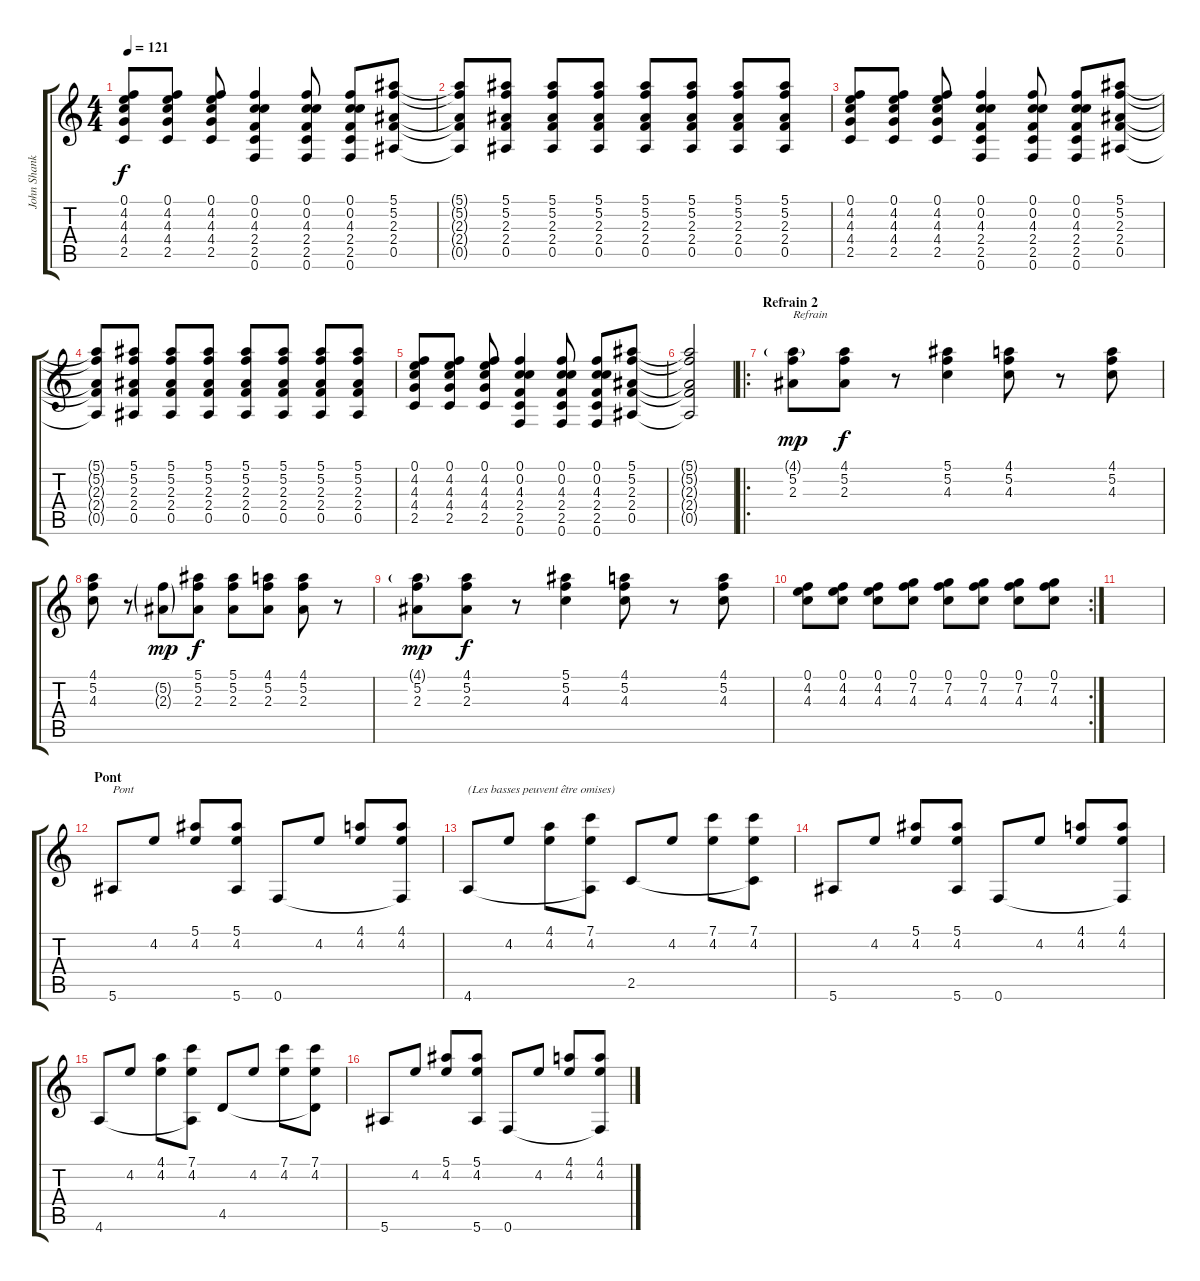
\track ("John Shanks - guitare clean" "John Shank") {instrument electricguitarclean}
\staff {score tabs}
\tuning (F4 C4 Ab3 Eb3 Bb2 F2) {hide}
\ts (4 4)
\tempo 121
\clef g2
\ks c
(0.1 4.2 4.3 4.4 2.5).8{dy f} (0.1 4.2 4.3 4.4 2.5).8 (0.1 4.2 4.3 4.4 2.5).8 (0.1 0.2 4.3 2.4 2.5 0.6).4 (0.1 0.2 4.3 2.4 2.5 0.6).8 (0.1 0.2 4.3 2.4 2.5 0.6).8 (5.1 5.2 2.3 2.4 0.5).8 |
(5.1{t} 5.2{t} 2.3{t} 2.4{t} 0.5{t}).8 (5.1 5.2 2.3 2.4 0.5).8 (5.1 5.2 2.3 2.4 0.5).8 (5.1 5.2 2.3 2.4 0.5).8 (5.1 5.2 2.3 2.4 0.5).8 (5.1 5.2 2.3 2.4 0.5).8 (5.1 5.2 2.3 2.4 0.5).8 (5.1 5.2 2.3 2.4 0.5).8 |
(0.1 4.2 4.3 4.4 2.5).8 (0.1 4.2 4.3 4.4 2.5).8 (0.1 4.2 4.3 4.4 2.5).8 (0.1 0.2 4.3 2.4 2.5 0.6).4 (0.1 0.2 4.3 2.4 2.5 0.6).8 (0.1 0.2 4.3 2.4 2.5 0.6).8 (5.1 5.2 2.3 2.4 0.5).8 |
(5.1{t} 5.2{t} 2.3{t} 2.4{t} 0.5{t}).8 (5.1 5.2 2.3 2.4 0.5).8 (5.1 5.2 2.3 2.4 0.5).8 (5.1 5.2 2.3 2.4 0.5).8 (5.1 5.2 2.3 2.4 0.5).8 (5.1 5.2 2.3 2.4 0.5).8 (5.1 5.2 2.3 2.4 0.5).8 (5.1 5.2 2.3 2.4 0.5).8 |
(0.1 4.2 4.3 4.4 2.5).8 (0.1 4.2 4.3 4.4 2.5).8 (0.1 4.2 4.3 4.4 2.5).8 (0.1 0.2 4.3 2.4 2.5 0.6).4 (0.1 0.2 4.3 2.4 2.5 0.6).8 (0.1 0.2 4.3 2.4 2.5 0.6).8 (5.1 5.2 2.3 2.4 0.5).8 |
(5.1{t} 5.2{t} 2.3{t} 2.4{t} 0.5{t}).2 |
\ro
\section ("" "Refrain 2")
(4.1{g} 5.2 2.3).8{txt "Refrain" dy mp} (4.1 5.2 2.3).8{dy f} r.8 (5.1 5.2 4.3).4 (4.1 5.2 4.3).8 r.8 (4.1 5.2 4.3).8 |
(4.1 5.2 4.3).8 r.8 (5.2{g} 2.3{g}).8{dy mp} (5.1 5.2 2.3).8{dy f} (5.1 5.2 2.3).8 (4.1 5.2 2.3).8 (4.1 5.2 2.3).8 r.8 |
(4.1{g} 5.2 2.3).8{dy mp} (4.1 5.2 2.3).8{dy f} r.8 (5.1 5.2 4.3).4 (4.1 5.2 4.3).8 r.8 (4.1 5.2 4.3).8 |
\rc 2
(0.1 4.2 4.3).8 (0.1 4.2 4.3).8 (0.1 4.2 4.3).8 (0.1 7.2 4.3).8 (0.1 7.2 4.3).8 (0.1 7.2 4.3).8 (0.1 7.2 4.3).8 (0.1 7.2 4.3).8 |
|
\section ("" "Pont")
5.6.8{txt "Pont"} 4.2.8 (5.1 4.2).8 (5.1 4.2 5.6).8 0.6.8 4.2.8 (4.1 4.2).8 (4.1 4.2 0.6{t}).8 |
4.6.8{txt "(Les basses peuvent être omises)"} 4.2.8 (4.1 4.2).8 (7.1 4.2 4.6{t}).8 2.5.8 4.2.8 (7.1 4.2).8 (7.1 4.2 2.5{t}).8 |
5.6.8 4.2.8 (5.1 4.2).8 (5.1 4.2 5.6).8 0.6.8 4.2.8 (4.1 4.2).8 (4.1 4.2 0.6{t}).8 |
4.6.8 4.2.8 (4.1 4.2).8 (7.1 4.2 4.6{t}).8 4.5.8 4.2.8 (7.1 4.2).8 (7.1 4.2 4.5{t}).8 |
5.6.8 4.2.8 (5.1 4.2).8 (5.1 4.2 5.6).8 0.6.8 4.2.8 (4.1 4.2).8 (4.1 4.2 0.6{t}).8
